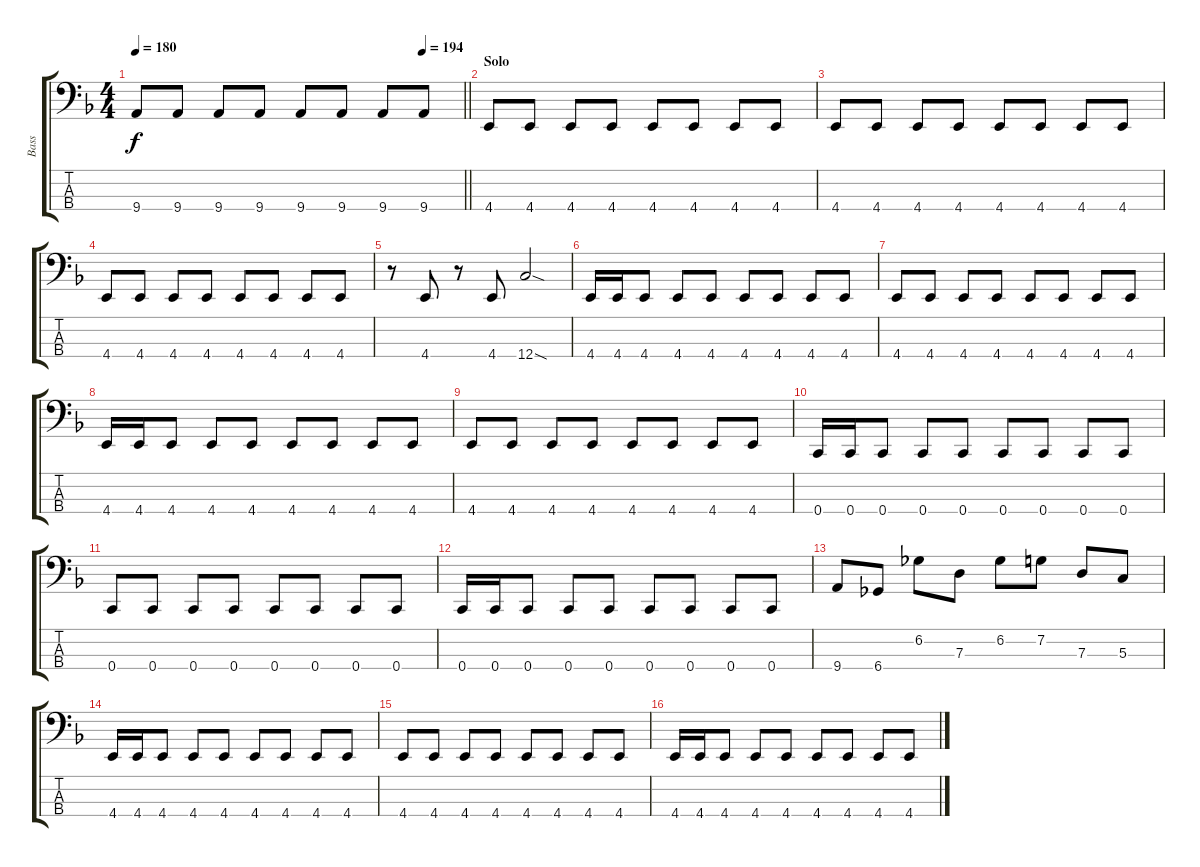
\track ("Bass" "Bass") {instrument electricbasspick}
\staff {score tabs}
\tuning (F2 C2 G1 C1) {hide}
\ts (4 4)
\tempo 180
\tempo (194 0.875)
\clef f4
\barLineRight lightlight
\ks f
9.4.8{dy f} 9.4.8 9.4.8 9.4.8 9.4.8 9.4.8 9.4.8 9.4.8 |
\section ("" "Solo")
4.4.8 4.4.8 4.4.8 4.4.8 4.4.8 4.4.8 4.4.8 4.4.8 |
4.4.8 4.4.8 4.4.8 4.4.8 4.4.8 4.4.8 4.4.8 4.4.8 |
4.4.8 4.4.8 4.4.8 4.4.8 4.4.8 4.4.8 4.4.8 4.4.8 |
r.8 4.4.8 r.8 4.4.8 12.4{sod}.2 |
4.4.16 4.4.16 4.4.8 4.4.8 4.4.8 4.4.8 4.4.8 4.4.8 4.4.8 |
4.4.8 4.4.8 4.4.8 4.4.8 4.4.8 4.4.8 4.4.8 4.4.8 |
4.4.16 4.4.16 4.4.8 4.4.8 4.4.8 4.4.8 4.4.8 4.4.8 4.4.8 |
4.4.8 4.4.8 4.4.8 4.4.8 4.4.8 4.4.8 4.4.8 4.4.8 |
0.4.16 0.4.16 0.4.8 0.4.8 0.4.8 0.4.8 0.4.8 0.4.8 0.4.8 |
0.4.8 0.4.8 0.4.8 0.4.8 0.4.8 0.4.8 0.4.8 0.4.8 |
0.4.16 0.4.16 0.4.8 0.4.8 0.4.8 0.4.8 0.4.8 0.4.8 0.4.8 |
9.4.8 6.4.8 6.2.8 7.3.8 6.2.8 7.2.8 7.3.8 5.3.8 |
4.4.16 4.4.16 4.4.8 4.4.8 4.4.8 4.4.8 4.4.8 4.4.8 4.4.8 |
4.4.8 4.4.8 4.4.8 4.4.8 4.4.8 4.4.8 4.4.8 4.4.8 |
4.4.16 4.4.16 4.4.8 4.4.8 4.4.8 4.4.8 4.4.8 4.4.8 4.4.8
